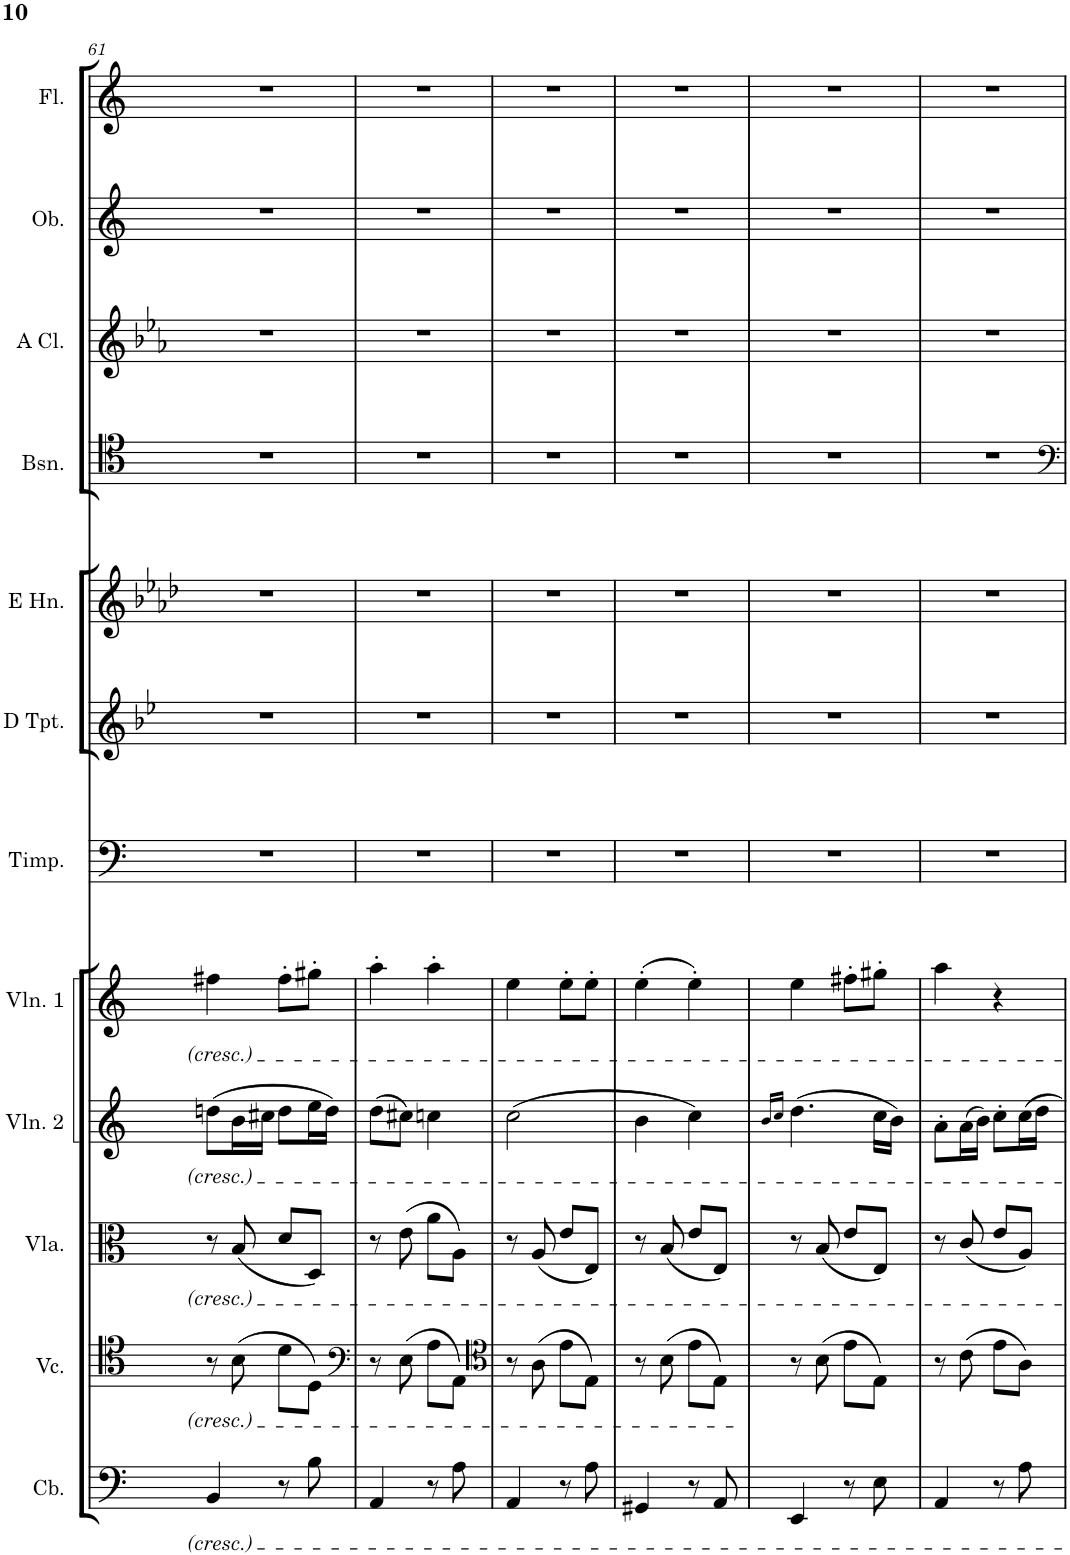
**kern	**kern	**kern	**kern	**kern	**kern	**kern	**kern	**kern	**kern	**kern	**kern
*part12	*part11	*part10	*part9	*part8	*part7	*part6	*part5	*part4	*part3	*part2	*part1
*staff12	*staff11	*staff10	*staff9	*staff8	*staff7	*staff6	*staff5	*staff4	*staff3	*staff2	*staff1
*I"Violoncello II et Bassi	*I"Violoncello	*I"Viole	*I"Violin 2	*I"Violin 1	*I"Timpani	*I"Clarini in D	*I"Corni in E	*I"Fagotti	*I"Clarinetti	*I"Oboi	*I"Flauti
*	*I'Vc.	*	*I'Vln. 2	*I'Vln. 1	*I'Timp.	*	*	*	*	*I'Ob.	*I'Fl.
!!LO:PB:g=z
*clefF4	*clefC4	*clefC3	*clefG2	*clefG2	*clefF4	*clefG2	*clefG2	*clefC4	*clefG2	*clefG2	*clefG2
*Trd7c12	*	*	*	*	*	*Trd-1c-2	*Trd5c8	*	*Trd2c3	*	*
*k[]	*k[]	*k[]	*k[]	*k[]	*k[]	*k[b-e-]	*k[b-e-a-d-]	*k[]	*k[b-e-a-]	*k[]	*k[]
*M2/4	*M2/4	*M2/4	*M2/4	*M2/4	*M2/4	*M2/4	*M2/4	*M2/4	*M2/4	*M2/4	*M2/4
=61	=61	=61	=61	=61	=61	=61	=61	=61	=61	=61	=61
4BB/	8r	8r	(8ddn\L	4ff#X\	2r	2r	2r	2r	2r	2r	2r
.	(8B\	(8B/	16b\L	.	.	.	.	.	.	.	.
.	.	.	16cc#X\JJ	.	.	.	.	.	.	.	.
8r	8d\L	8d/L	8dd\L	8ff#'\L	.	.	.	.	.	.	.
8B\	8D\J)	8D/J)	16ee\L	8gg#X'\J	.	.	.	.	.	.	.
.	.	.	16dd\JJ)	.	.	.	.	.	.	.	.
=62	=62	=62	=62	=62	=62	=62	=62	=62	=62	=62	=62
*	*clefF4	*	*	*	*	*	*	*	*	*	*
4AA/	8r	8r	(8dd\L	4aa'\	2r	2r	2r	2r	2r	2r	2r
.	(8E\	(8e\	8cc#X\J)	.	.	.	.	.	.	.	.
8r	8A\L	8a\L	4ccn\	4aa'\	.	.	.	.	.	.	.
8A\	8AA\J)	8A\J)	.	.	.	.	.	.	.	.	.
=63	=63	=63	=63	=63	=63	=63	=63	=63	=63	=63	=63
*	*clefC4	*	*	*	*	*	*	*	*	*	*
4AA/	8r	8r	(2cc\	4ee\	2r	2r	2r	2r	2r	2r	2r
.	(8A\	(8A/	.	.	.	.	.	.	.	.	.
8r	8e\L	8e/L	.	8ee'\L	.	.	.	.	.	.	.
8A\	8E\J)	8E/J)	.	8ee'\J	.	.	.	.	.	.	.
=64	=64	=64	=64	=64	=64	=64	=64	=64	=64	=64	=64
4GG#X/	8r	8r	4b\	(4ee'\	2r	2r	2r	2r	2r	2r	2r
.	(8B\	(8B/	.	.	.	.	.	.	.	.	.
8r	8e\L	8e/L	4cc\)	4ee'\)	.	.	.	.	.	.	.
8AA/	8E\J)	8E/J)	.	.	.	.	.	.	.	.	.
=65	=65	=65	=65	=65	=65	=65	=65	=65	=65	=65	=65
.	.	.	16qb/LL	.	.	.	.	.	.	.	.
.	.	.	16qcc/JJ	.	.	.	.	.	.	.	.
4EE/	8r	8r	(4.dd\	4ee\	2r	2r	2r	2r	2r	2r	2r
.	(8B\	(8B/	.	.	.	.	.	.	.	.	.
8r	8e\L	8e/L	.	8ff#X'\L	.	.	.	.	.	.	.
8E\	8E\J)	8E/J)	16cc\LL	8gg#X'\J	.	.	.	.	.	.	.
.	.	.	16b\JJ)	.	.	.	.	.	.	.	.
=66	=66	=66	=66	=66	=66	=66	=66	=66	=66	=66	=66
4AA/	8r	8r	8a'\L	4aa\	2r	2r	2r	2r	2r	2r	2r
.	(8c\	(8c/	(>16a\L	.	.	.	.	.	.	.	.
.	.	.	16b\JJ)	.	.	.	.	.	.	.	.
8r	8e\L	8e/L	8cc'\L	4r	.	.	.	.	.	.	.
8A\	8A\J)	8A/J)	16cc\L	.	.	.	.	.	.	.	.
.	.	.	16dd\JJ	.	.	.	.	.	.	.	.
=	=	=	=	=	=	=	=	=	=	=	=
*-	*-	*-	*-	*-	*-	*-	*-	*-	*-	*-	*-
